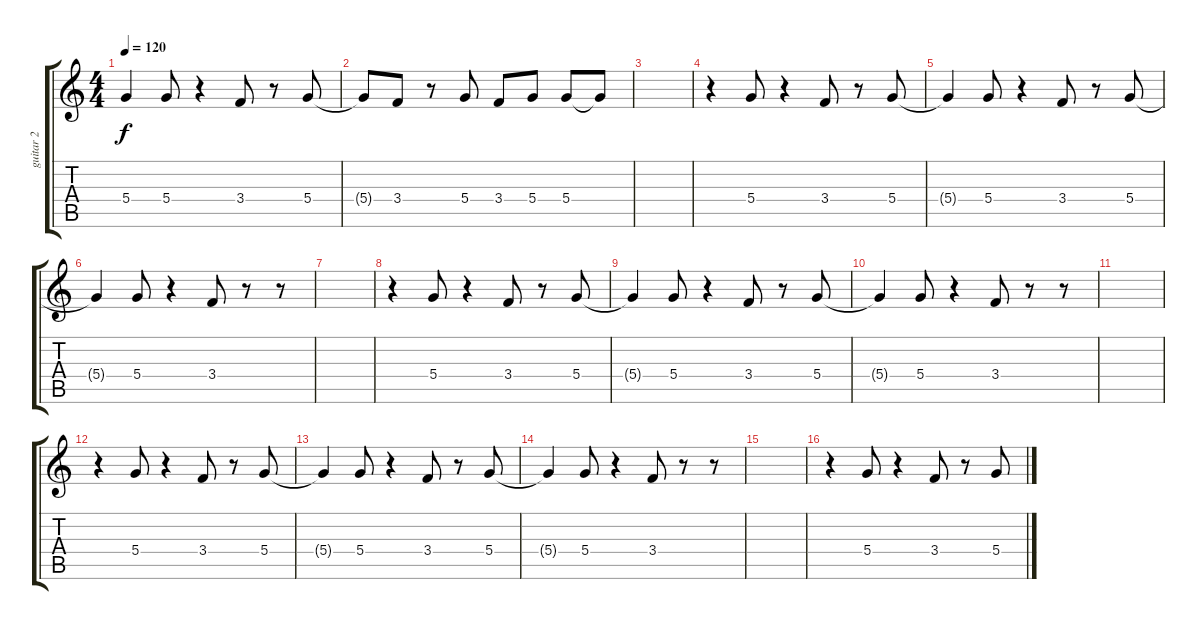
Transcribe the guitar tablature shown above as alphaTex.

\track ("guitar 2" "guitar 2") {instrument distortionguitar}
\staff {score tabs}
\tuning (E4 B3 G3 D3 A2 E2) {hide}
\ts (4 4)
\tempo 120
\clef g2
\ks c
5.4{t}.4{dy f} 5.4.8 r.4 3.4.8 r.8 5.4.8 |
5.4{t}.8 3.4.8 r.8 5.4.8 3.4.8 5.4.8 5.4.8 5.4{t}.8 |
|
r.4 5.4.8 r.4 3.4.8 r.8 5.4.8 |
5.4{t}.4 5.4.8 r.4 3.4.8 r.8 5.4.8 |
5.4{t}.4 5.4.8 r.4 3.4.8 r.8 r.8 |
|
r.4 5.4.8 r.4 3.4.8 r.8 5.4.8 |
5.4{t}.4 5.4.8 r.4 3.4.8 r.8 5.4.8 |
5.4{t}.4 5.4.8 r.4 3.4.8 r.8 r.8 |
|
r.4 5.4.8 r.4 3.4.8 r.8 5.4.8 |
5.4{t}.4 5.4.8 r.4 3.4.8 r.8 5.4.8 |
5.4{t}.4 5.4.8 r.4 3.4.8 r.8 r.8 |
|
r.4 5.4.8 r.4 3.4.8 r.8 5.4.8
